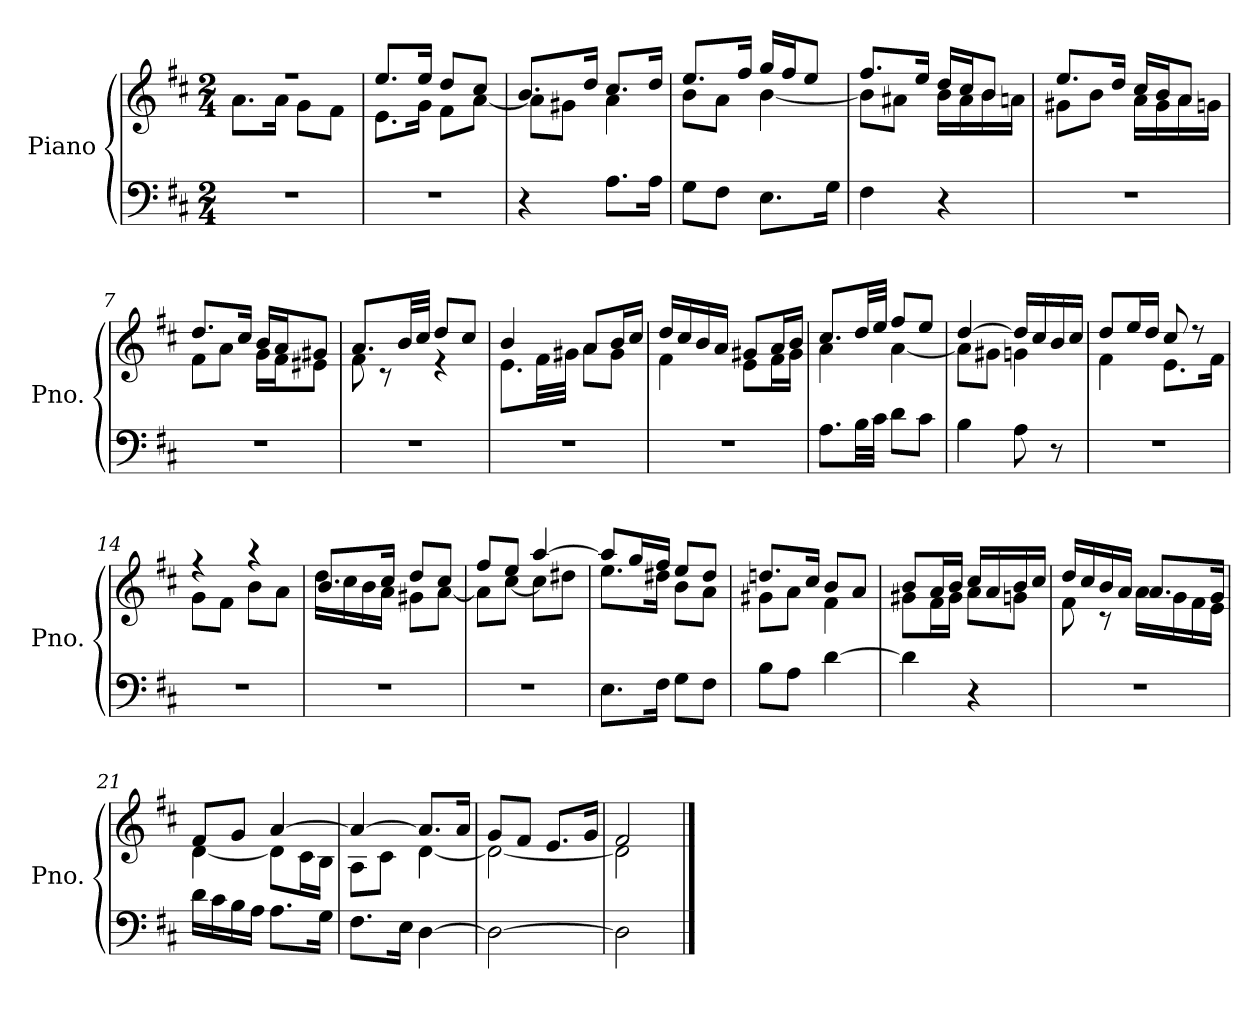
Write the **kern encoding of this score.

**kern	**kern
*part1	*part1
*staff2	*staff1
*I"Piano	*
*I'Pno.	*
*clefF4	*clefG2
*k[f#c#]	*k[f#c#]
*M2/4	*M2/4
=1	=1
*	*^
2r	2r	8.a\L
.	.	16a\Jk
.	.	8g\L
.	.	8f#\J
=2	=2	=2
2r	8.ee/L	8.e\L
.	16ee/Jk	16g\Jk
.	8dd/L	8f#\L
.	8cc#/J	[8a\J
=3	=3	=3
4r	8.b/L	8a\L]
.	.	8g#X\J
.	16dd/Jk	.
8.A\L	8.cc#/L	4a\
16A\Jk	16dd/Jk	.
=4	=4	=4
8G\L	8.ee/L	8b\L
8F#\J	.	8a\J
.	16ff#/Jk	.
8.E\L	16gg/LL	[4b\
.	16ff#/J	.
.	8ee/J	.
16G\Jk	.	.
=5	=5	=5
4F#\	8.ff#/L	8b\L]
.	.	8a#X\J
.	16ee/Jk	.
4r	16dd/LL	16b\LL
.	16cc#/J	16a#\
.	8b/J	16b\
.	.	16an\JJ
=6	=6	=6
2r	8.ee/L	8g#X\L
.	.	8b\J
.	16dd/Jk	.
.	16cc#/LL	16a\LL
.	16b/J	16g#\
.	8a/J	16a\
.	.	16gn\JJ
=7	=7	=7
2r	8.dd/L	8f#\L
.	.	8a\J
.	16cc#/Jk	.
.	16b/LL	16g\LL
.	16a/J	16f#\J
.	8g#X/J	8e#X\J
=8	=8	=8
2r	8.a/L	8f#\
.	.	8r
.	32b/LL	.
.	32cc#/JJJ	.
.	8dd/L	4r
.	8cc#/J	.
!!LO:LB:g=z	!!
=9	=9	=9
2r	4b/	8.e\L
.	.	32f#\LL
.	.	32g#X\JJJ
.	8a/L	8a\L
.	16b/L	8g#\J
.	16cc#/JJ	.
=10	=10	=10
2r	16dd/LL	4f#\
.	16cc#/	.
.	16b/	.
.	16a/JJ	.
.	8g#X/L	8e\L
.	16a/L	16f#\L
.	16b/JJ	16g#\JJ
=11	=11	=11
8.A\L	8.cc#/L	4a\
32B\LL	32dd/LL	.
32c#\JJJ	32ee/JJJ	.
8d\L	8ff#/L	[4a\
8c#\J	8ee/J	.
=12	=12	=12
4B\	[4dd/	8a\L]
.	.	8g#X\J
8A\	16dd/LL]	4gn\
.	16cc#/	.
8r	16b/	.
.	16cc#/JJ	.
=13	=13	=13
2r	8dd/L	4f#\
.	16ee/L	.
.	16dd/JJ	.
.	8cc#/	8.e\L
.	8r	.
.	.	16f#\Jk
=14	=14	=14
2r	4r	8g\L
.	.	8f#\J
.	4r	8b\L
.	.	8a\J
=15	=15	=15
2r	8.b/L	16dd\LL
.	.	16cc#\
.	.	16b\
.	16cc#/Jk	16a\JJ
.	8dd/L	8g#X\L
.	8cc#/J	[8a\J
=16	=16	=16
2r	8ff#/L	8a\L]
.	8ee/J	[8cc#\J
.	[4aa/	8cc#\L]
.	.	8dd#X\J
!!LO:LB:g=z	!!
=17	=17	=17
8.E\L	8aa/L]	8.ee\L
.	16gg/L	.
16F#\Jk	16ff#/JJ	16dd#X\Jk
8G\L	8ee/L	8b\L
8F#\J	8dd#/J	8a\J
=18	=18	=18
8B\L	8.ddni/L	8g#X\L
8A\J	.	8a\J
.	16cc#/Jk	.
[4d\	8b/L	4f#\
.	8a/J	.
=19	=19	=19
4d\]	8b/L	8g#X\L
.	16a/L	16f#\L
.	16b/JJ	16g#\JJ
4r	16cc#/LL	8a\L
.	16a/	.
.	16b/	8gn\J
.	16cc#/JJ	.
=20	=20	=20
2r	16dd/LL	8f#\
.	16cc#/	.
.	16b/	8r
.	16a/JJ	.
.	8.a/L	16a\LL
.	.	16g\
.	.	16f#\
.	16g/Jk	16e\JJ
=21	=21	=21
16d\LL	8f#/L	[4d\
16c#\	.	.
16B\	8g/J	.
16A\JJ	.	.
8.A\L	[4a/	8d\L]
.	.	16c#\L
16G\Jk	.	16B\JJ
=22	=22	=22
8.F#\L	4a/_	8A\L
.	.	8c#\J
16E\Jk	.	.
[4D\	8.a/L]	[4d\
.	16a/Jk	.
=23	=23	=23
2D\_	8g/L	2d\_
.	8f#/J	.
.	8.e/L	.
.	16g/Jk	.
=24	=24	=24
2D\]	2f#/	2d\]
*	*v	*v
==	==
*-	*-
